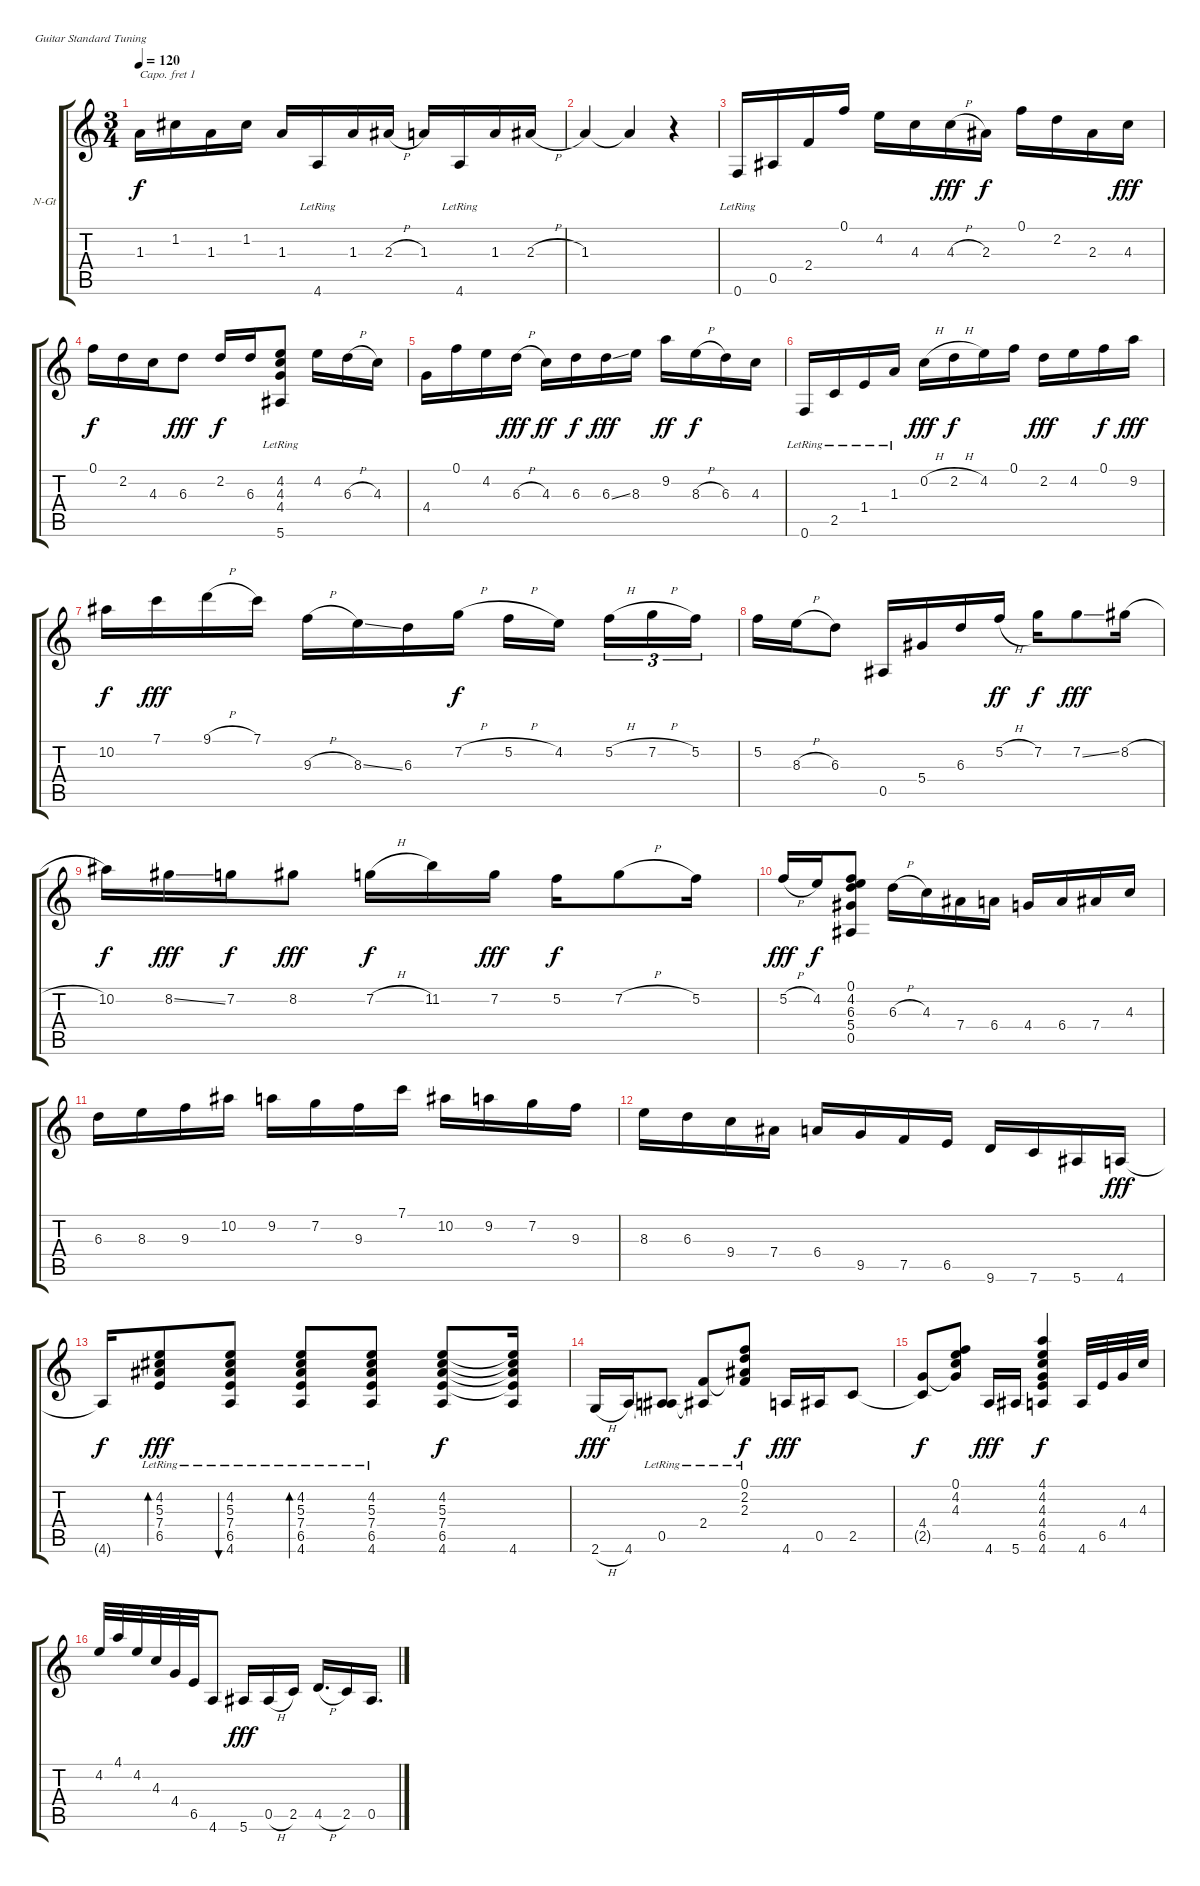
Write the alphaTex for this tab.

\bracketExtendMode groupsimilarinstruments
\firstSystemTrackNameOrientation horizontal
\otherSystemsTrackNameOrientation horizontal
\track ("Minera" "N-Gt") {instrument acousticguitarnylon}
\staff {score tabs}
\capo 1
\tuning (E4 B3 G3 D3 A2 E2)
\ts (3 4)
\tempo 120
\clef g2
\ks c
1.3.16{dy f} 1.2.16 1.3.16 1.2.16 1.3.16 4.6{lr}.16 1.3.16 2.3{h}.16 1.3.16 4.6{lr}.16 1.3.16 2.3{h}.16 |
1.3.4 1.3{t}.4 r.4 |
0.6{lr}.16 0.5.16 2.4.16 0.1.16 4.2.16 4.3.16 4.3{h}.16{dy fff} 2.3.16{dy f} 0.1.16 2.2.16 2.3.16 4.3.16{dy fff} |
0.1.16{dy f} 2.2.16 4.3.16 6.3.8{dy fff} 2.2.16{dy f} 6.3.16 (4.2{lr} 4.3{lr} 4.4{lr} 5.6{lr}).8 4.2.16 6.3{h}.16 4.3.16 |
4.4.16 0.1.16 4.2.16 6.3{h}.16{dy fff} 4.3.16{dy ff} 6.3.16{dy f} 6.3{ss}.16{dy fff} 8.3.16 9.2.16{dy ff} 8.3{h}.16{dy f} 6.3.16 4.3.16 |
0.6{lr}.16 2.5{lr}.16 1.4{lr}.16 1.3{lr}.16 0.2{h}.16{dy fff} 2.2{h}.16{dy f} 4.2.16 0.1.16 2.2.16{dy fff} 4.2.16 0.1.16{dy f} 9.2.16{dy fff} |
10.2.16{dy f} 7.1.16{dy fff} 9.1{h}.16 7.1.16 9.3{h}.16 8.3{ss}.16 6.3.16 7.2{h}.16{dy f} 5.2{h}.16 4.2.16 5.2{h}.16{tu (3 2)} 7.2{h}.16{tu (3 2)} 5.2.16{tu (3 2)} |
5.2.16 8.3{h}.16 6.3.8 0.5.16 5.4.16 6.3.16 5.2{h}.16{dy ff} 7.2.16{dy f} 7.2{ss}.8{dy fff} 8.2{h}.16 |
10.2.16{dy f} 8.2{ss}.16{dy fff} 7.2.16{dy f} 8.2.8{dy fff} 7.2{h}.16{dy f} 11.2.16 7.2.16{dy fff} 5.2.16{dy f} 7.2{h}.8 5.2.16 |
5.2{h}.16{dy fff} 4.2.16{dy f} (0.1 4.2 6.3 5.4 0.5).8 6.3{h}.16 4.3.16 7.4.16 6.4.16 4.4.16 6.4.16 7.4.16 4.3.16 |
6.3.16 8.3.16 9.3.16 10.2.16 9.2.16 7.2.16 9.3.16 7.1.16 10.2.16 9.2.16 7.2.16 9.3.16 |
8.3.16 6.3.16 9.4.16 7.4.16 6.4.16 9.5.16 7.5.16 6.5.16 9.6.16 7.6.16 5.6.16 4.6.16{dy fff} |
4.6{t}.16{dy f} (4.2 5.3{lr} 7.4{lr} 6.5{lr}).8{bd 60 dy fff} (4.2{lr} 5.3{lr} 7.4{lr} 6.5{lr} 4.6{lr}).8{bu 60} (4.2{lr} 5.3{lr} 7.4{lr} 6.5{lr} 4.6{lr}).8{bd 60} (4.2{lr} 5.3{lr} 7.4{lr} 6.5{lr} 4.6{lr}).8 (4.2 5.3 7.4 6.5 4.6).8{dy f} (4.2{t} 5.3{t} 7.4{t} 6.5{t} 4.6).16 |
2.6{h}.16{dy fff} 4.6.16 (0.5{lr} 4.6{t}).8 (2.4{lr} 0.5{lr t}).8 (0.1{lr} 2.2{lr} 2.3{lr} 2.4{lr t}).8{dy f} 4.6.16{dy fff} 0.5.16 2.5.8 |
(4.4 2.5{t}).8{dy f} (0.1 4.2 4.3 4.4{t}).8 4.6.16{dy fff} 5.6.16 (4.1 4.2 4.3 4.4 6.5 4.6).4{dy f} 4.6.32 6.5.32 4.4.32 4.3.32 |
4.2.32 4.1.32 4.2.32 4.3.32 4.4.32 6.5.32 4.6.8 5.6.16{dy fff} 0.5{h}.16 2.5.16 4.5{h}.16{d} 2.5.16 0.5.16{d}
